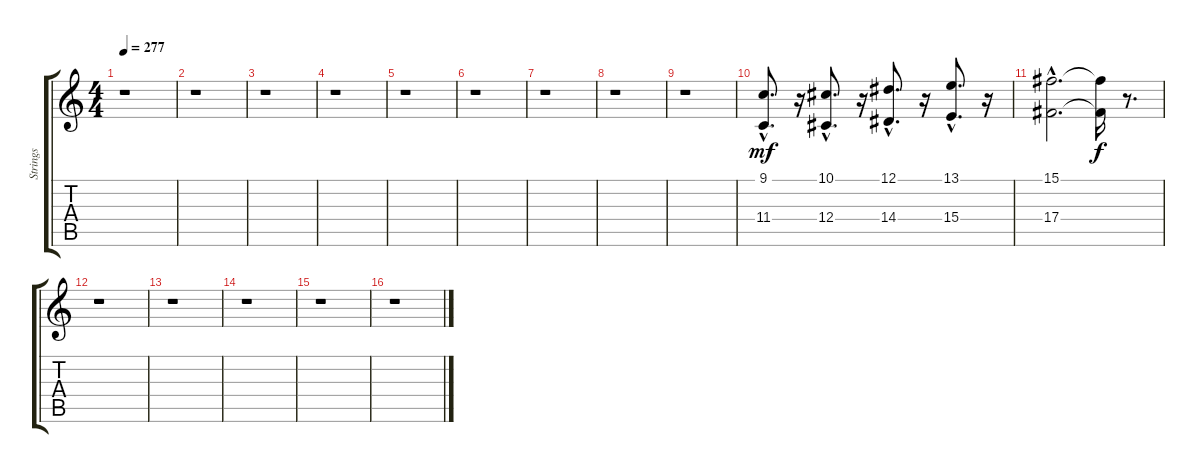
\track ("Strings" "Strings") {instrument tremolostrings}
\staff {score tabs}
\tuning (Eb4 Bb3 Gb3 Db3 Ab2 Eb2) {hide}
\ts (4 4)
\tempo 277
\clef g2
\ks c
r.1{dy mf instrument tremolostrings} |
r.1 |
r.1 |
r.1 |
r.1 |
r.1 |
r.1 |
r.1 |
r.1 |
(9.1{hac} 11.4{hac}).8{d} r.16 (10.1{hac} 12.4{hac}).8{d} r.16 (12.1{hac} 14.4{hac}).8{d} r.16 (13.1{hac} 15.4{hac}).8{d} r.16 |
(15.1{hac} 17.4{hac}).2{d} (15.1{t} 17.4{t}).16{dy f} r.8{d} |
r.1 |
r.1 |
r.1 |
r.1 |
r.1
